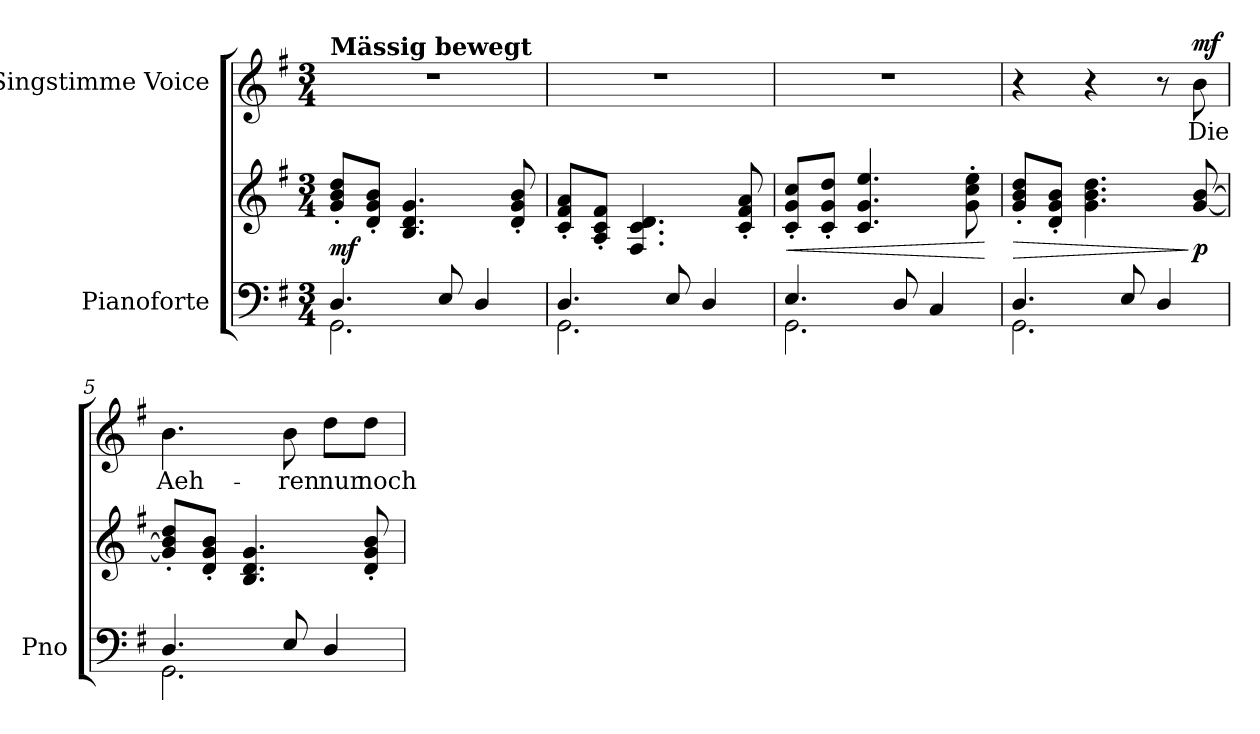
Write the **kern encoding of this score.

**kern	**kern	**dynam	**kern	**text	**dynam
*part2	*part2	*part2	*part1	*part1	*part1
*staff3	*staff2	*staff2/3	*staff1	*staff1	*staff1
*I"Pianoforte	*	*	*I"Singstimme Voice	*	*
*I'Pno	*	*	*	*	*
*clefF4	*clefG2	*	*clefG2	*	*
*k[f#]	*k[f#]	*	*k[f#]	*	*
*M3/4	*M3/4	*	*M3/4	*	*
=1	=1	=1	=1	=1	=1
*^	*	*	*	*	*
!	!	!	!	!LO:TX:a:B:t=Mässig bewegt	!	!
!	!	!	!LO:DY:b	!	!	!
4.D/	2.GG\	8g/' 8b/' 8dd/'L	mf	2.r	.	.
.	.	8d/' 8g/' 8b/'J	.	.	.	.
.	.	4.B/ 4.d/ 4.g/	.	.	.	.
8E/	.	.	.	.	.	.
4D/	.	.	.	.	.	.
.	.	8d/' 8g/' 8b/'	.	.	.	.
=2	=2	=2	=2	=2	=2	=2
4.D/	2.GG\	8c/' 8f#/' 8a/'L	.	2.r	.	.
.	.	8A/' 8c/' 8f#/'J	.	.	.	.
.	.	4.F#/ 4.c/ 4.d/	.	.	.	.
8E/	.	.	.	.	.	.
4D/	.	.	.	.	.	.
.	.	8c/' 8f#/' 8a/'	.	.	.	.
=3	=3	=3	=3	=3	=3	=3
!	!	!	!LO:HP:b	!	!	!
4.E/	2.GG\	8c/' 8g/' 8cc/'L	<	2.r	.	.
.	.	8c/' 8g/' 8dd/'J	.	.	.	.
.	.	4.c/ 4.g/ 4.ee/	.	.	.	.
8D/	.	.	.	.	.	.
4C/	.	.	.	.	.	.
.	.	8g\' 8cc\' 8ee\'	.	.	.	.
*v	*v	*	*	*	*	*
.	.	[	.	.	.
=4	=4	=4	=4	=4	=4
*^	*	*	*	*	*
!	!	!	!LO:HP:b	!	!	!
4.D/	2.GG\	8g/' 8b/' 8dd/'L	>	4r	.	.
.	.	8d/' 8g/' 8b/'J	.	.	.	.
.	.	4.g\ 4.b\ 4.dd\	.	4r	.	.
8E/	.	.	.	.	.	.
4D/	.	.	.	8r	.	.
!	!	!	!LO:DY:n=1:b	!	!	!LO:DY:a
.	.	[8g/ [8b/	] p	8b\	Die	mf
=5	=5	=5	=5	=5	=5	=5
4.D/	2.GG\	8g/]' 8b/]' 8dd/'L	.	4.b\	Aeh-	.
.	.	8d/' 8g/' 8b/'J	.	.	.	.
.	.	4.B/ 4.d/ 4.g/	.	.	.	.
8E/	.	.	.	8b\	-ren	.
4D/	.	.	.	8dd\L	nur	.
.	.	8d/' 8g/' 8b/'	.	8dd\J	noch	.
*v	*v	*	*	*	*	*
=	=	=	=	=	=
*-	*-	*-	*-	*-	*-
